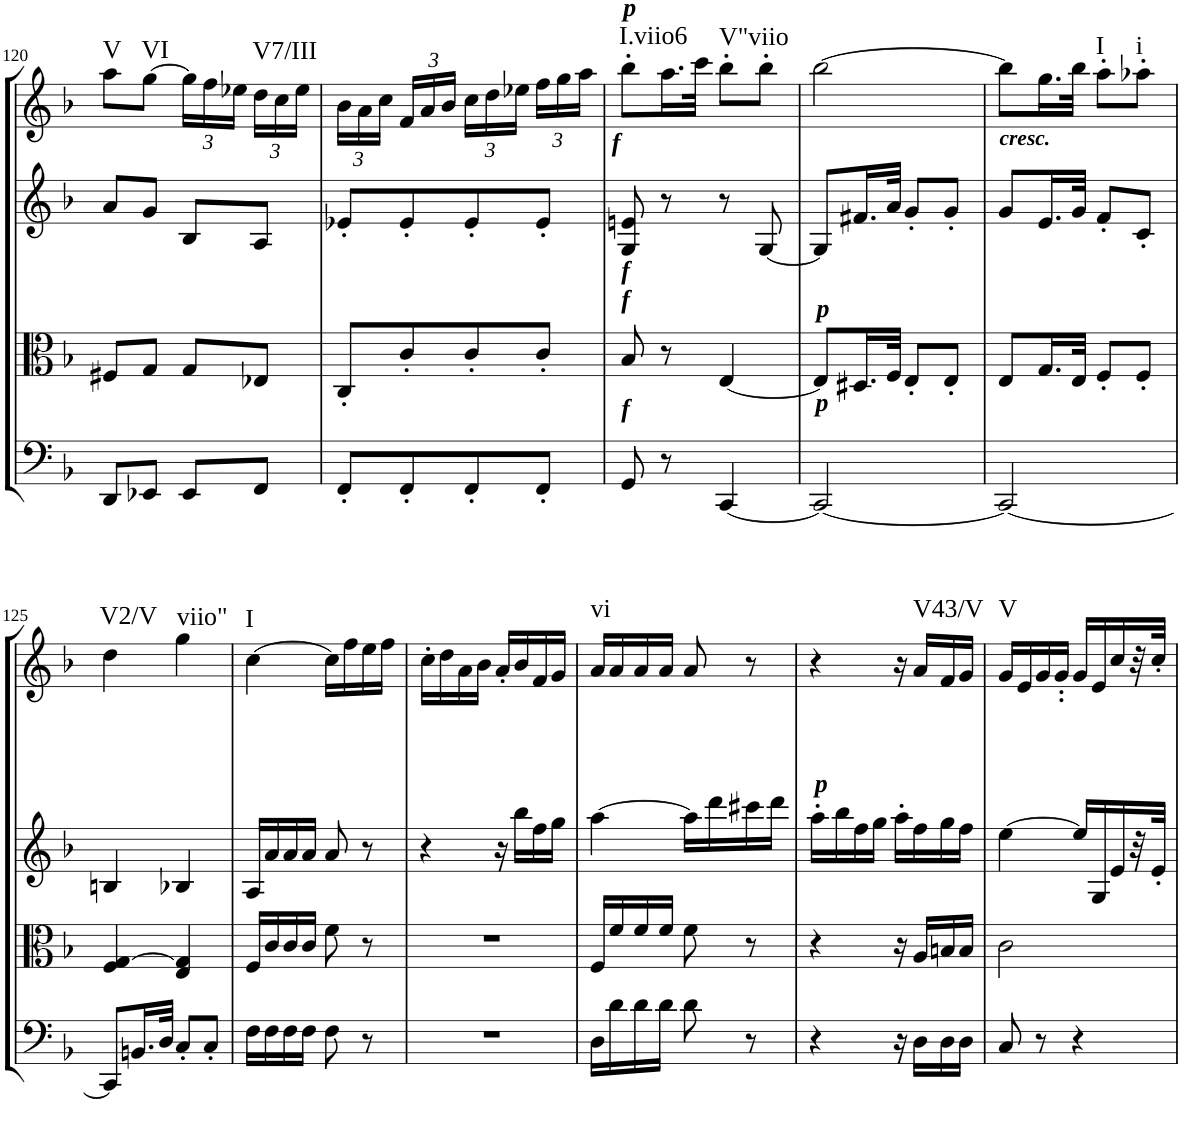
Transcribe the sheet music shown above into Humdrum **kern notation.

**kern	**kern	**kern	**kern	**harte
*part4	*part3	*part2	*part1	*part1
*staff4	*staff3	*staff2	*staff1	*
*I"Cello	*I"Viola	*I"2nd Violin	*I"1st Violin	*
*	*I'Vla	*I'Vln	*I'Vln	*
!!LO:PB:g=z
*clefF4	*clefC3	*clefG2	*clefG2	*
*k[b-]	*k[b-]	*k[b-]	*k[b-]	*
*F:	*F:	*F:	*F:	*
*M2/4	*M2/4	*M2/4	*M2/4	*
=120	=120	=120	=120	=120
!	!	!	!	!LO:H:kt=V
8DD/L	8F#X/L	8a/L	8aa\L	N
!	!	!	!	!LO:H:kt=VI
8EE-X/J	8G/J	8g/J	[8gg\J	N
*	*	*	*Xbrackettup	*
8EE-/L	8G/L	8B-/L	24gg\LL]	.
.	.	.	24ff\	.
.	.	.	24ee-X\JJ	.
!	!	!	!	!LO:H:kt=V7/III
8FF/J	8E-X/J	8A/J	24dd\LL	N
.	.	.	24cc\	.
.	.	.	24ee-\JJ	.
=121	=121	=121	=121	=121
8FF'/L	8C'/L	8e-X'/L	24b-\LL	.
.	.	.	24a\	.
.	.	.	24cc\JJ	.
8FF'/	8c'/	8e-'/	24f/LL	.
.	.	.	24a/	.
.	.	.	24b-/JJ	.
8FF'/	8c'/	8e-'/	24cc\LL	.
.	.	.	24dd\	.
.	.	.	24ee-X\JJ	.
8FF'/J	8c'/J	8e-'/J	24ff\LL	.
.	.	.	24gg\	.
.	.	.	24aa\JJ	.
=122	=122	=122	=122	=122
!	!	!	!LO:TX:b:Bi:t=f	!
!	!	!	!LO:TX:a:Bi:t=p	!
!	!LO:TX:a:Bi:t=f	!	!	!
!	!LO:TX:a:Bi:t=f	!	!	!
!LO:TX:a:Bi:t=f	!	!	!	!LO:H:kt=I.viio6
8GG/	8B-/	8G/ 8en/	8bb-'\L	N
8r	8r	8r	16.aa\L	.
.	.	.	32ccc\JJk	.
!	!	!	!	!LO:H:kt=V"viio
[4CC/	[4E/	8r	8bb-'\L	N
.	.	[8G/	8bb-'\J	.
=123	=123	=123	=123	=123
!	!LO:TX:a:Bi:t=p	!	!	!
!LO:TX:a:Bi:t=p	!	!	!	!
2CC/_	8E/L]	8G/L]	[2bb-\	.
.	16.D#X/L	16.f#X/L	.	.
.	32F/JJk	32a/JJk	.	.
.	8E'/L	8g'/L	.	.
.	8E'/J	8g'/J	.	.
=124	=124	=124	=124	=124
!	!	!	!LO:TX:b:Bi:t=cresc.	!
2CC/_	8E/L	8g/L	8bb-\L]	.
.	16.G/L	16.e/L	16.gg\L	.
.	32E/JJk	32g/JJk	32bb-\JJk	.
!	!	!	!	!LO:H:kt=I
.	8F'/L	8f'/L	8aa'\L	N
!	!	!	!	!LO:H:kt=i
.	8F'/J	8c'/J	8aa-X'\J	N
!!LO:LB:g=z
=125	=125	=125	=125	=125
!	!	!	!	!LO:H:kt=V2/V
8CC/L]	4F/ [4G/	4Bn/	4dd\	N
16.BBn/L	.	.	.	.
32D/JJk	.	.	.	.
!	!	!	!	!LO:H:kt=viio"
8C'/L	4E/ 4G/]	4B-X/	4gg\	N
8C'/J	.	.	.	.
=126	=126	=126	=126	=126
!	!	!	!	!LO:H:kt=I
16F\LL	16F/LL	16A/LL	[4cc\	N
16F\	16c/	16a/	.	.
16F\	16c/	16a/	.	.
16F\JJ	16c/JJ	16a/JJ	.	.
8F\	8f\	8a/	16cc\LL]	.
.	.	.	16ff\	.
8r	8r	8r	16ee\	.
.	.	.	16ff\JJ	.
=127	=127	=127	=127	=127
2r	2r	4r	16cc'\LL	.
.	.	.	16dd\	.
.	.	.	16a\	.
.	.	.	16b-\JJ	.
.	.	16r	16a'/LL	.
.	.	16bb-\LL	16b-/	.
.	.	16ff\	16f/	.
.	.	16gg\JJ	16g/JJ	.
=128	=128	=128	=128	=128
!	!	!	!	!LO:H:kt=vi
16D\LL	16F/LL	[4aa\	16a/LL	N
16d\	16f/	.	16a/	.
16d\	16f/	.	16a/	.
16d\JJ	16f/JJ	.	16a/JJ	.
8d\	8f\	16aa\LL]	8a/	.
.	.	16ddd\	.	.
8r	8r	16ccc#X\	8r	.
.	.	16ddd\JJ	.	.
=129	=129	=129	=129	=129
!	!	!	!LO:TX:b:Bi:t=p	!
4r	4r	16aa'\LL	4r	.
.	.	16bb-\	.	.
.	.	16ff\	.	.
.	.	16gg\JJ	.	.
16r	16r	16aa'\LL	16r	.
!	!	!	!	!LO:H:kt=V43/V
16D\LL	16A/LL	16ff\	16a/LL	N
16D\	16Bn/	16gg\	16f/	.
16D\JJ	16B/JJ	16ff\JJ	16g/JJ	.
=130	=130	=130	=130	=130
!	!	!	!	!LO:H:kt=V
8C/	2c\	[4ee\	16g/LL	N
.	.	.	16e/	.
8r	.	.	16g/	.
.	.	.	16g''/JJ	.
4r	.	16ee/LL]	16g/LL	.
.	.	16G/	16e/	.
.	.	16e/	16cc/	.
.	.	32r	32r	.
.	.	32e'/JJJ	32cc'/JJJ	.
=	=	=	=	=
*-	*-	*-	*-	*-
